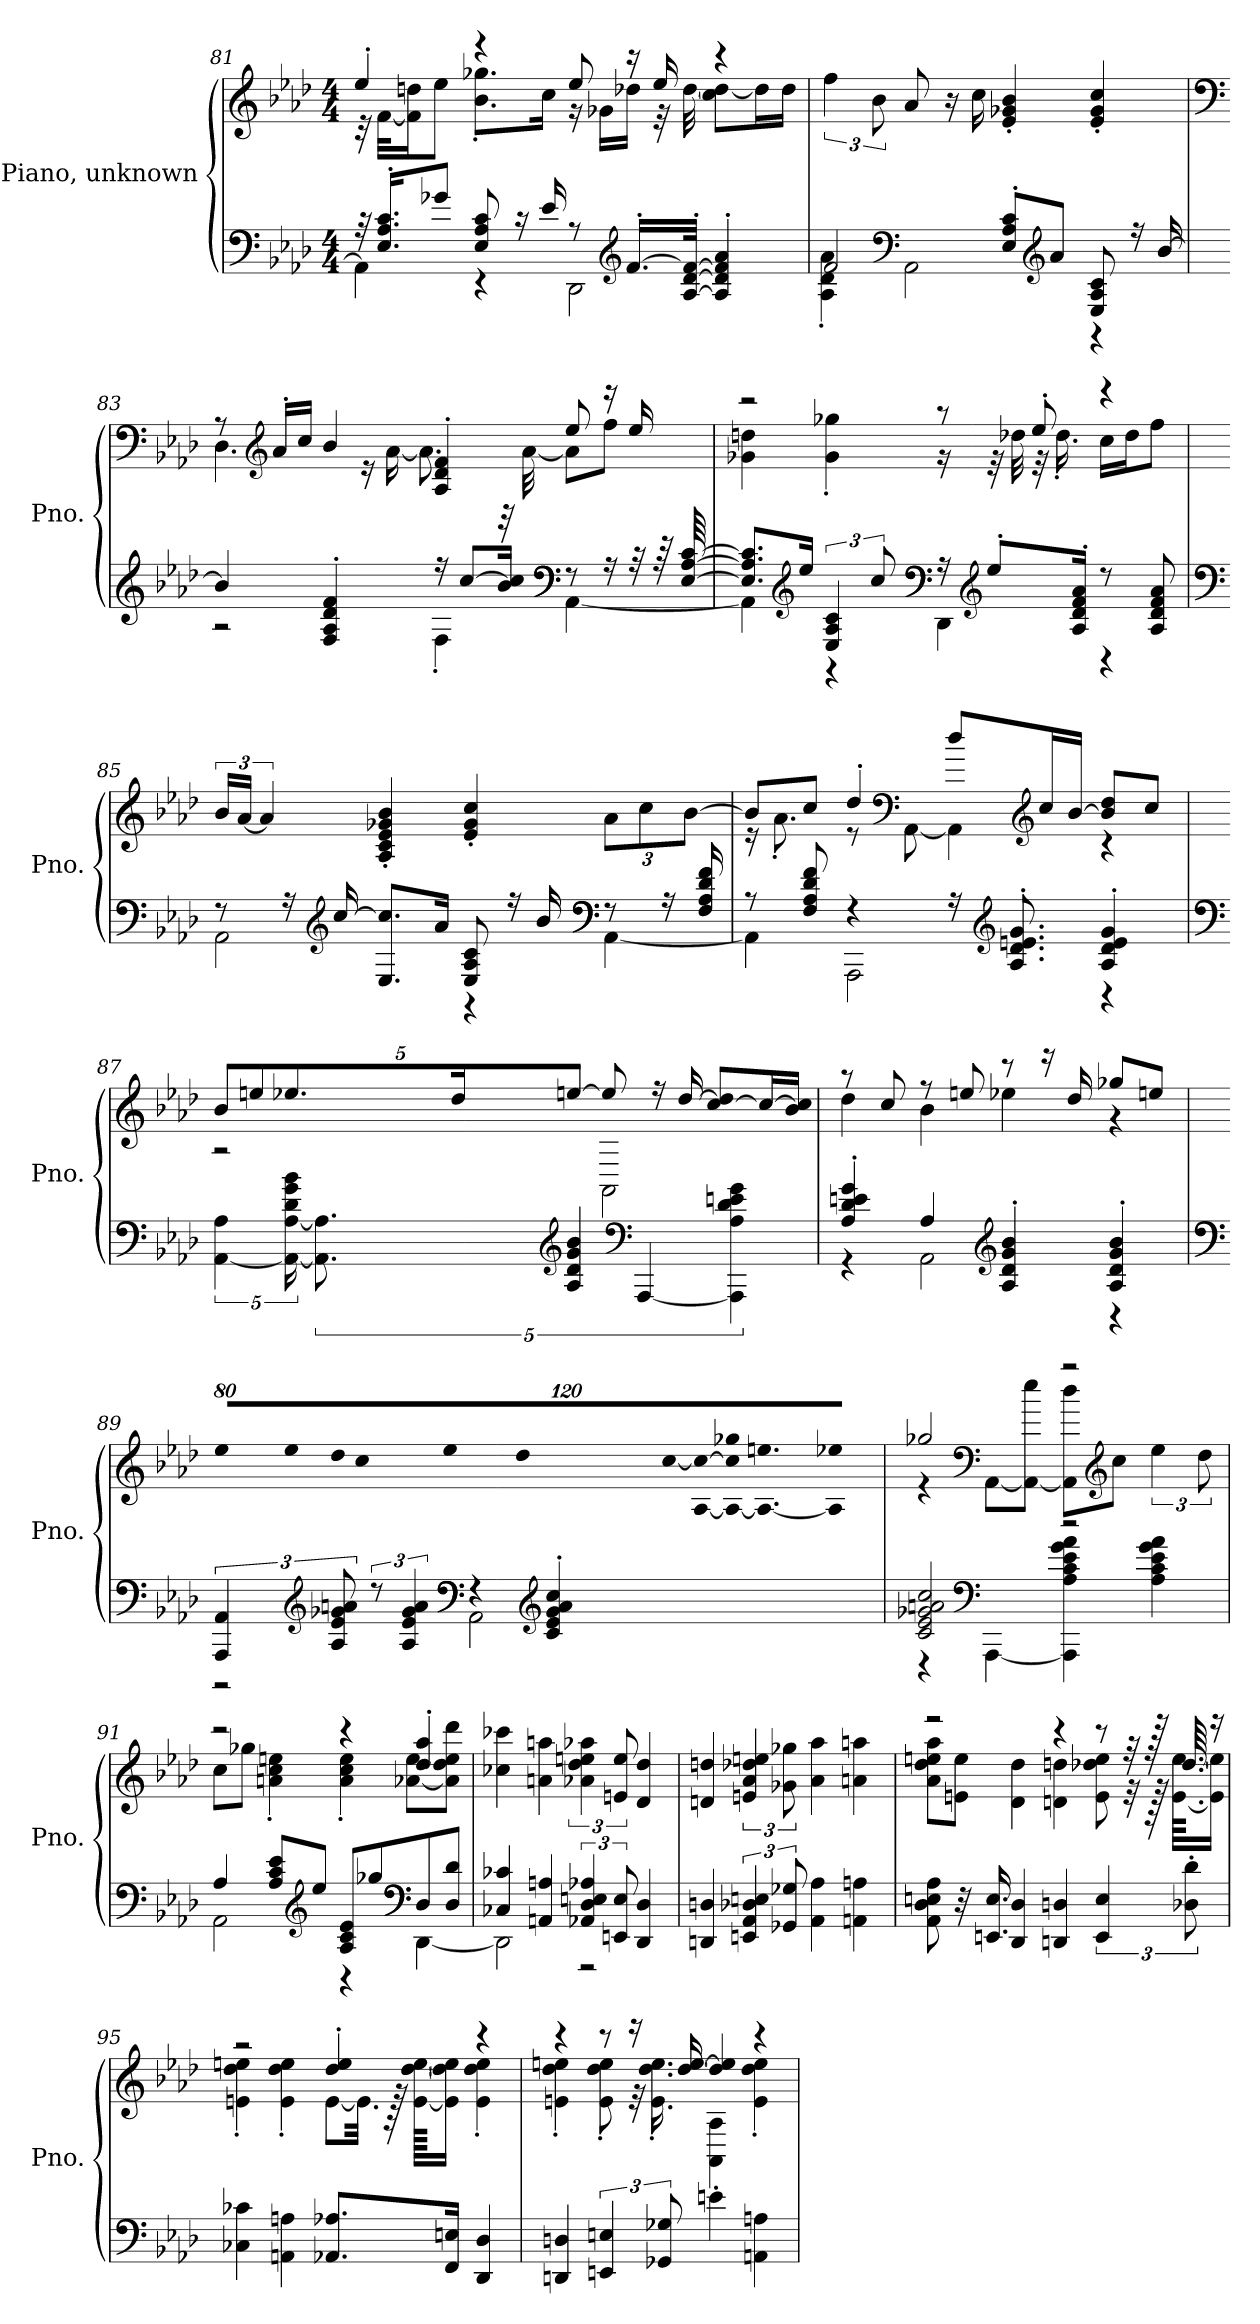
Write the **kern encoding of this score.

**kern	**kern
*part1	*part1
*staff2	*staff1
*I"Piano, unknown	*
*I'Pno.	*
!!LO:LB:g=z
*clefF4	*clefG2
*k[b-e-a-d-]	*k[b-e-a-d-]
*M4/4	*M4/4
=81	=81
*^	*^
32r	4AA-\]	4ee-'/	32r
16.E-/' 16.A-/' 16.c/'KL	.	.	[32f\KLL
.	.	.	16f\] 16ddn\J
8g-X/J	.	.	8ee-\J
8E-/ 8A-/ 8c/	4r	4r	8.b-\' 8.gg-X\'L
16r	.	.	.
16e-/	.	.	16cc\Jk
8r	2DD-\	8ee-/	16r
.	.	.	16g-X\LL
*clefG2	*	*	*
[16.f'/LL	.	16r	16dd-X\JJ
.	.	16ee-/	32r
[32A-/' [32d-/' 32f/_'JJk	.	.	[32dd-\
4A-/]' 4d-/]' 4f/]' 4a-/'	.	4r	8cc\ 8dd-\_L
.	.	.	16dd-\L]
.	.	.	16dd-\JJ
*	*	*v	*v
=82	=82	=82
2f/	4A-\' 4d-\' 4a-\'	6ff\
.	.	12b-\
*clefF4	*	*
.	2AA-\	8a-/
.	.	16r
.	.	16cc\
8E-/' 8A-/' 8c/'L	.	4e-/' 4g-X/' 4b-/'
*clefG2	*	*
8a-/J	.	.
8E-/ 8A-/ 8c/	4r	4e-/' 4g-/' 4cc/'
16r	.	.
[16b-/	.	.
!!LO:LB:g=z
=83	=83	=83
*	*	*clefF4
*	*	*^
4b-/]	2r	8r	4.D-\
*	*	*clefG2	*
.	.	16a-'/LL	.
.	.	16cc/JJ	.
4F/' 4A-/' 4d-/' 4f/'	.	4b-/	.
.	.	.	16r
.	.	.	[16a-\
16r	4F'\	4A-/' 4d-/' 4f/'	8.a-\]
[8cc/L	.	.	.
16b-/ 16cc/]Jk	.	.	32r
.	.	.	[32a-\
*clefF4	*	*	*
8r	[4AA-\	8ee-/	8a-\L]
16r	.	16r	8ff\J
32r	.	16ee-/	.
64r	.	.	.
[64E-/ [64A-/ [64c/	.	.	.
=84	=84	=84	=84
8.E-/] 8.A-/] 8.c/]L	4AA-\]	2r	4g-X\ 4ddn\
*clefG2	*	*	*
16ee-/Jk	.	.	.
6E-/ 6A-/ 6c/	4r	.	4g-\' 4gg-X\'
12cc/	.	.	.
*clefF4	*	*	*
16r	4DD-\	8r	16r
*clefG2	*	*	*
8ee-'/L	.	.	32r
.	.	.	32dd-X\
.	.	8ee-'/	32r
.	.	.	16.dd-'\
16A-/' 16d-/' 16f/' 16a-/'Jk	.	.	.
8r	4r	4r	16cc\LL
.	.	.	16dd-\J
8A-/ 8d-/ 8f/ 8a-/	.	.	8ff\J
*	*	*v	*v
!!LO:PB:g=z
=85	=85	=85
*clefF4	*	*
8r	2AA-\	24b-/LL
.	.	[24a-/JJ
.	.	6a-/]
16r	.	.
*clefG2	*	*
[16cc/	.	.
8.E-/ 8.cc/]L	.	4A-/' 4c/' 4e-/' 4g-X/' 4b-/'
16a-/Jk	.	.
8E-/ 8A-/ 8c/	4r	4e-/' 4g-/' 4cc/'
16r	.	.
16b-/	.	.
*clefF4	*	*
*	*	*Xbrackettup
8r	[4AA-\	12a-\L
.	.	12cc\
16r	.	.
.	.	[12b-\J
16F/ 16A-/ 16d-/ 16f/	.	.
=86	=86	=86
*	*	*^
8r	4AA-\]	8b-/L]	16r
.	.	.	8.a-'\
8F/ 8A-/ 8d-/ 8f/	.	8cc/J	.
4r	2AAA-\	4dd-'/	8r
*	*	*clefF4	*
.	.	.	[8AA-\
16r	.	8dd-/L	4AA-\]
*clefG2	*	*	*
8.A-/' 8.d-/' 8.en/' 8.g/'	.	.	.
*	*	*clefG2	*
.	.	16cc/L	.
.	.	[16b-/JJ	.
4A-/' 4d-/' 4e/' 4g/'	4r	8b-/] 8dd-/L	4r
.	.	8cc/J	.
*v	*v	*	*
!!LO:LB:g=z	!!
=87	=87	=87
*clefF4	*	*
[5AA-\ 5A-\	10b-/L	2r
.	10een/	.
20AA-\_ [20A-\ 20d-\ 20g\ 20b-\	10.ee-X/	.
10.AA-\] 10.A-\]	.	.
.	20dd-/K	.
*clefG2	*	*
5A-/ 5d-/ 5g/ 5b-/	[10een/J	.
.	8ee/]	2AA-\
*clefF4	*	*
[5AAA-/	.	.
.	16r	.
.	[16dd-/	.
.	[8cc/ 8dd-/]L	.
5AAA-\] 5A-\ 5d-\ 5en\ 5g\	.	.
.	16cc/L_	.
.	16b-/ 16cc/]JJ	.
=88	=88	=88
*^	*	*
4A-/' 4d-/' 4en/' 4g/'	4r	8r	4dd-\
.	.	8cc/	.
4A-/	2AA-\	8r	4b-\
.	.	8een/	.
*clefG2	*	*	*
4A-/' 4d-/' 4g/' 4b-/'	.	8r	4ee-X\
.	.	16r	.
.	.	16dd-/	.
4A-/' 4d-/' 4g/' 4b-/'	4r	8gg-X/L	4r
.	.	8een/J	.
*	*	*v	*v
!!LO:LB:g=z
=89	=89	=89
*clefF4	*	*
!	!	!LO:N:vis=8
6AAA-/ 6AA-/	2r	640%71ee-/L
!	!	!LO:N:vis=16
.	.	1920%107ee-/L
*clefG2	*	*
!	!	!LO:N:vis=16
12A-/ 12e-/ 12g-X/ 12an/	.	1920%107dd-/J
!	!	!LO:N:vis=8
.	.	640%71cc/
12r	.	.
!	!	!LO:N:vis=8
6A-/ 6e-/ 6g-/ 6a/	.	640%71ee-/
!	!	!LO:N:vis=8
.	.	640%71dd-/
*clefF4	*	*
4r	2AA-\	.
.	.	1920ryy
!	!	!LO:N:vis=16
.	.	[1920%107cc/L
!	!	!LO:N:vis=16
.	.	[1920%107A-/ 1920%107cc/_
!	!	!LO:N:vis=16
.	.	1920%107A-/_ 1920%107cc/] 1920%107gg-X/J
.	.	9.A-/_ 9.een/
*clefG2	*	*
4c/' 4e-/' 4g-/' 4a/' 4cc/'	.	.
!	!	!LO:N:vis=8
.	.	640%71A-/] 640%71ee-X/J
1920ryy	1920ryy	.
=90	=90	=90
*	*	*^
2c/ 2e-/ 2g-X/ 2an/ 2cc/	4r	2gg-X/	4r
*clefF4	*	*clefF4	*
.	[4AAA-\	.	[8AA-\L
.	.	.	8AA-\_ 8ee-\J
2r	4AAA-\] 4A-\ 4c\ 4e-\ 4g-\ 4a\	2r	8AA-\] 8dd-\L
*	*	*clefG2	*
.	.	.	8cc\J
*	*	*	*brackettup
.	4A-\ 4c\ 4e-\ 4g-\ 4a\	.	6ee-\
.	.	.	12dd-\
!!LO:LB:g=z	!!
=91	=91	=91	=91
4A-/	2AA-\	2r	8cc\L
.	.	.	8gg-X\J
8A-/ 8c/ 8e-/L	.	.	4an\' 4cc\' 4een\'
*clefG2	*	*	*
8ee-/J	.	.	.
8A-/ 8c/ 8e-/L	4r	4r	4a\' 4cc\' 4ee\'
8gg-X/	.	.	.
*clefF4	*	*	*
8D-/	[4DD-\	4dd-/' 4aa-/'	[8a-X\ [8ee\L
8D-/ 8d-/J	.	.	8a-\] 8dd-\ 8ee\] 8ddd-\J
*	*	*v	*v
=92	=92	=92
4C-X/ 4c-X/	2DD-\]	4cc-X\ 4ccc-X\
4AAn/ 4An/	.	4an\ 4aan\
6AA-X/ 6D-/ 6En/ 6A-X/	2r	6a-X\ 6dd-\ 6een\ 6aa-X\
12EEn/ 12E/	.	12en/ 12ee/
4DD-/ 4D-/	.	4d-/ 4dd-/
*v	*v	*
=93	=93
4DDn/ 4Dn/	4dn/ 4ddn/
6EEn/ 6AA-/ 6D-X/ 6En/	6en/ 6a-/ 6dd-X/ 6een/
12GG-X/ 12G-X/	12g-X\ 12gg-X\
4AA-\ 4A-\	4a-\ 4aa-\
4AAn\ 4An\	4an\ 4aan\
!!LO:LB:g=z
=94	=94
*	*^
8AA-\ 8D-\ 8En\ 8A-\	2r	8a-\ 8dd-\ 8een\ 8aa-\L
32r	.	8en\ 8ee\J
16.EEn/ 16.E/	.	.
4DD-/ 4D-/	.	4d-\ 4dd-\
4DDn/ 4Dn/	4r	4dn\ 4ddn\
6EE/ 6E/	8r	8e\ 8dd-X\ 8ee\
.	32r	32r
.	128r	128r
.	64.dd-/	[64.e\ [64.ee\KKLL
12D-X\' 12d-\'	.	.
.	16r	16e\] 16ee\]JJ
=95	=95	=95
4C-X\ 4c-X\	2r	4en\' 4dd-\' 4een\'
4AAn\ 4An\	.	4e\' 4dd-\' 4ee\'
8.AA-X/ 8.A-X/L	4dd-/' 4ee/'	[8e\L
.	.	32.e\Jkk]
.	.	128r
.	.	[128e\ [128dd-\ [128ee\KKKLL
16FF/ 16En/Jk	.	16e\] 16dd-\] 16ee\]JJ
4DD-/ 4D-/	4r	4e\' 4dd-\' 4ee\'
!!LO:LB:g=z	!!
=96	=96	=96
4DDn/ 4Dn/	4r	4en\' 4dd-\' 4een\'
6EEn/ 6En/	8r	8e\' 8dd-\' 8ee\'
.	16r	32r
.	.	16.e\' 16.dd-\' 16.ee\'
12GG-X/ 12G-X/	.	.
.	[16dd-/ [16ee/	.
4en'\	4dd-/] 4ee/]	4AA-\ 4A-\
4AAn\ 4An\	4r	4e\' 4dd-\' 4ee\'
*	*v	*v
=	=
*-	*-
